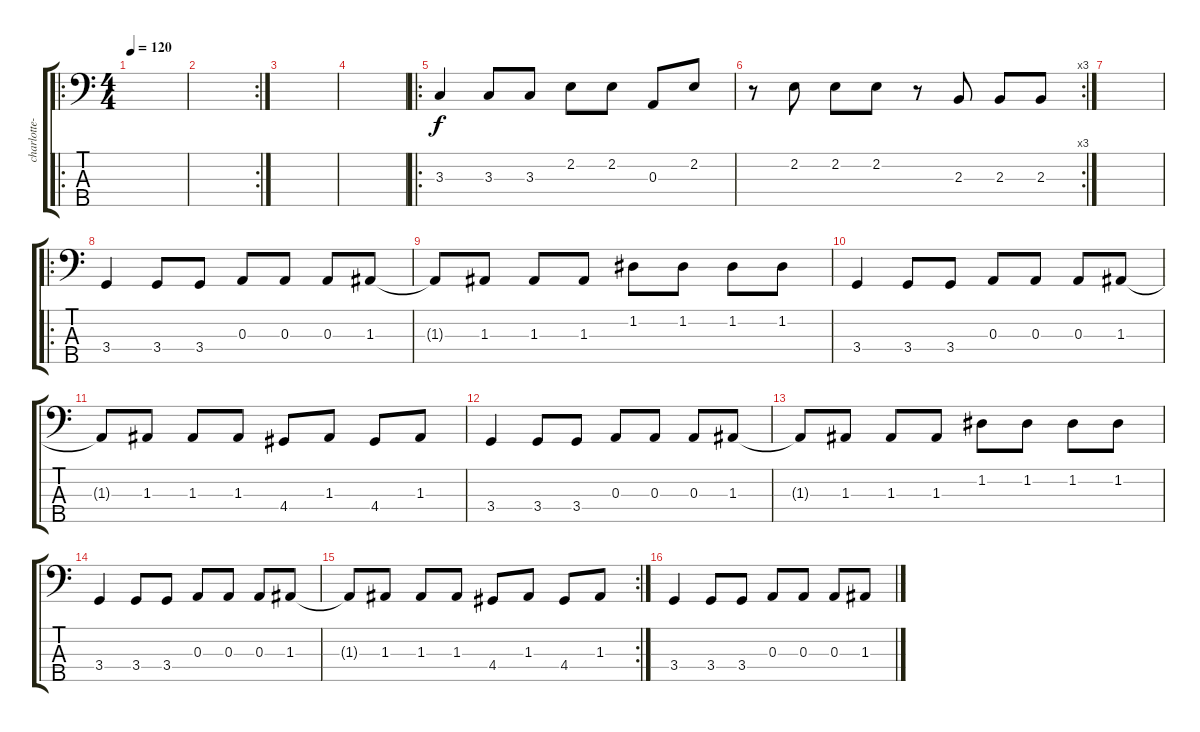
\track ("charlotte-(basse)" "charlotte-") {instrument slapbass2}
\staff {score tabs}
\tuning (G2 D2 A1 E1 B0) {hide}
\ro
\ts (4 4)
\tempo 120
\clef f4
\ks c
|
\rc 2
|
|
|
\ro
3.3.4 3.3.8 3.3.8 2.2.8 2.2.8 0.3.8 2.2.8 |
\rc 3
r.8 2.2.8 2.2.8 2.2.8 r.8 2.3.8 2.3.8 2.3.8 |
|
\ro
3.4.4 3.4.8 3.4.8 0.3.8 0.3.8 0.3.8 1.3.8 |
1.3{t}.8 1.3.8 1.3.8 1.3.8 1.2.8 1.2.8 1.2.8 1.2.8 |
3.4.4 3.4.8 3.4.8 0.3.8 0.3.8 0.3.8 1.3.8 |
1.3{t}.8 1.3.8 1.3.8 1.3.8 4.4.8 1.3.8 4.4.8 1.3.8 |
3.4.4 3.4.8 3.4.8 0.3.8 0.3.8 0.3.8 1.3.8 |
1.3{t}.8 1.3.8 1.3.8 1.3.8 1.2.8 1.2.8 1.2.8 1.2.8 |
3.4.4 3.4.8 3.4.8 0.3.8 0.3.8 0.3.8 1.3.8 |
\rc 2
1.3{t}.8 1.3.8 1.3.8 1.3.8 4.4.8 1.3.8 4.4.8 1.3.8 |
3.4.4 3.4.8 3.4.8 0.3.8 0.3.8 0.3.8 1.3.8
